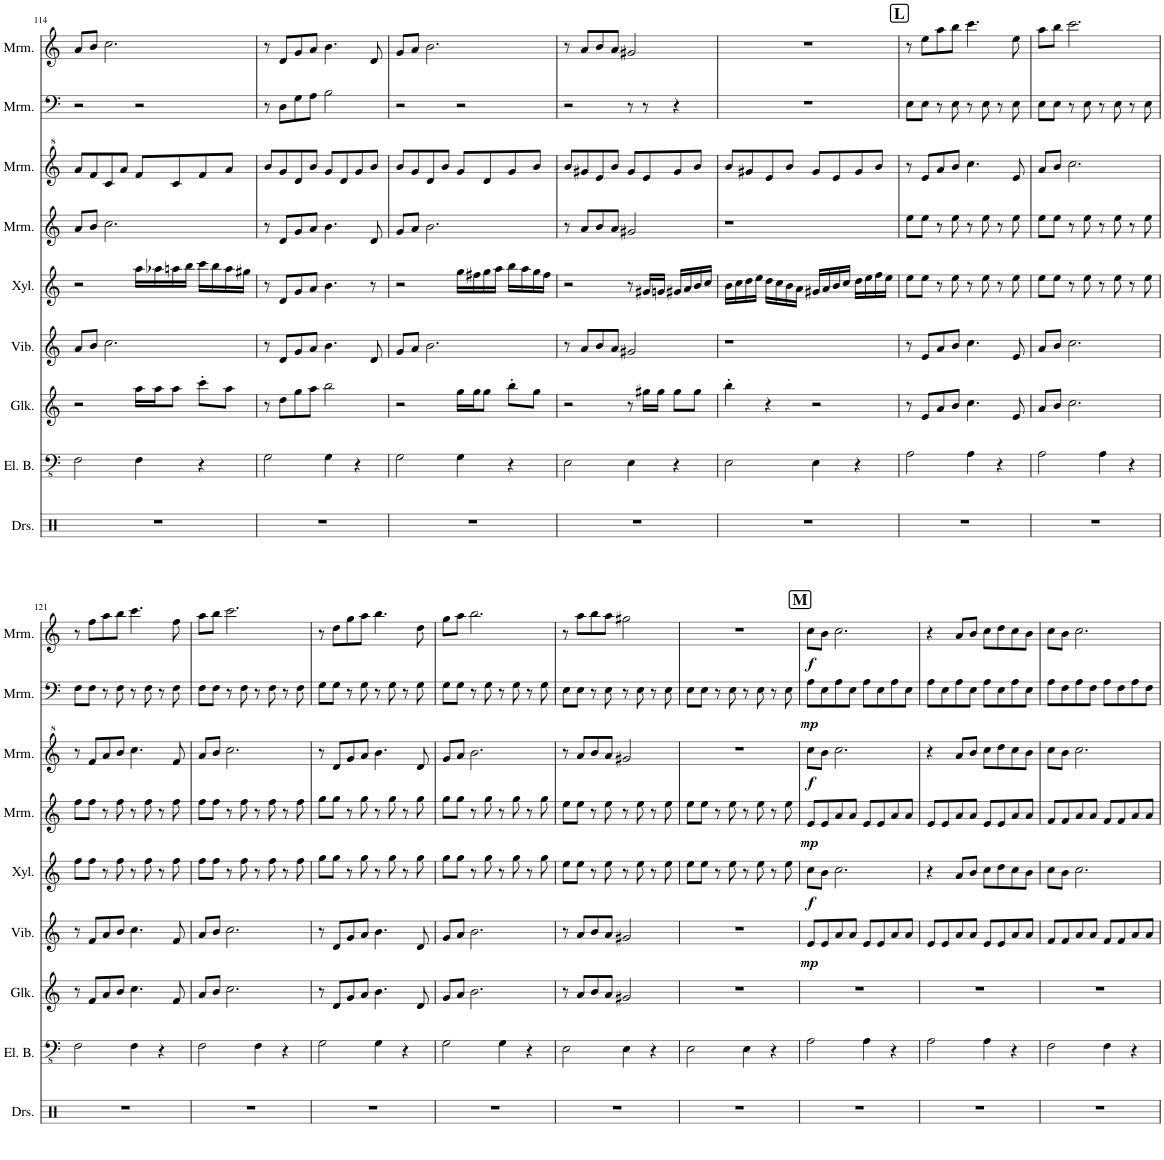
**kern	**kern	**kern	**kern	**dynam	**kern	**dynam	**kern	**dynam	**kern	**dynam	**kern	**dynam	**kern	**dynam
*part9	*part8	*part7	*part6	*part6	*part5	*part5	*part4	*part4	*part3	*part3	*part2	*part2	*part1	*part1
*staff9	*staff8	*staff7	*staff6	*staff6	*staff5	*staff5	*staff4	*staff4	*staff3	*staff3	*staff2	*staff2	*staff1	*staff1
*I"Drumset	*I"Electric Bass	*I"Glockenspiel	*I"Vibraphone	*	*I"Xylophone	*	*I"Marimba	*	*I"Marimba	*	*I"Marimba	*	*I"Marimba	*
*I'Drs.	*I'El. B.	*I'Glk.	*I'Vib.	*	*I'Xyl.	*	*I'Mrm.	*	*I'Mrm.	*	*I'Mrm.	*	*I'Mrm.	*
!!LO:PB:g=z
*clefX	*clefFv4	*clefG2	*clefG2	*	*clefG2	*	*clefG2	*	*clefG^2	*	*clefF4	*	*clefG2	*
*	*	*Trd-14c-24	*	*	*Trd-7c-12	*	*	*	*	*	*	*	*	*
*k[]	*k[]	*k[]	*k[]	*	*k[]	*	*k[]	*	*k[]	*	*k[]	*	*k[]	*
*M4/4	*M4/4	*M4/4	*M4/4	*	*M4/4	*	*M4/4	*	*M4/4	*	*M4/4	*	*M4/4	*
=114	=114	=114	=114	=114	=114	=114	=114	=114	=114	=114	=114	=114	=114	=114
1r	2FF\	2r	8a/L	.	2r	.	8a/L	.	8aa/L	.	2r	.	8a/L	.
.	.	.	8b/J	.	.	.	8b/J	.	8ff/	.	.	.	8b/J	.
.	.	.	2.cc\	.	.	.	2.cc\	.	8cc/	.	.	.	2.cc\	.
.	.	.	.	.	.	.	.	.	8aa/J	.	.	.	.	.
.	4FF\	16aa\LL	.	.	16aa\LL	.	.	.	8ff/L	.	2r	.	.	.
.	.	16aa\J	.	.	16aa-X\	.	.	.	.	.	.	.	.	.
.	.	8aa\J	.	.	16aan\	.	.	.	8cc/	.	.	.	.	.
.	.	.	.	.	16bb\JJ	.	.	.	.	.	.	.	.	.
.	4r	8ccc'\L	.	.	16ccc\LL	.	.	.	8ff/	.	.	.	.	.
.	.	.	.	.	16bb\	.	.	.	.	.	.	.	.	.
.	.	8aa\J	.	.	16aa\	.	.	.	8aa/J	.	.	.	.	.
.	.	.	.	.	16gg#X\JJ	.	.	.	.	.	.	.	.	.
=115	=115	=115	=115	=115	=115	=115	=115	=115	=115	=115	=115	=115	=115	=115
1r	2GG\	8r	8r	.	8r	.	8r	.	8bb/L	.	8r	.	8r	.
.	.	8dd\L	8d/L	.	8d/L	.	8d/L	.	8gg/	.	8D\L	.	8d/L	.
.	.	8gg\	8g/	.	8g/	.	8g/	.	8dd/	.	8G\	.	8g/	.
.	.	8aa\J	8a/J	.	8a/J	.	8a/J	.	8bb/J	.	8A\J	.	8a/J	.
.	4GG\	2bb\	4.b\	.	4.b\	.	4.b\	.	8gg/L	.	2B\	.	4.b\	.
.	.	.	.	.	.	.	.	.	8dd/	.	.	.	.	.
.	4r	.	.	.	.	.	.	.	8gg/	.	.	.	.	.
.	.	.	8d/	.	8r	.	8d/	.	8bb/J	.	.	.	8d/	.
=116	=116	=116	=116	=116	=116	=116	=116	=116	=116	=116	=116	=116	=116	=116
1r	2GG\	2r	8g/L	.	2r	.	8g/L	.	8bb/L	.	2r	.	8g/L	.
.	.	.	8a/J	.	.	.	8a/J	.	8gg/	.	.	.	8a/J	.
.	.	.	2.b\	.	.	.	2.b\	.	8dd/	.	.	.	2.b\	.
.	.	.	.	.	.	.	.	.	8bb/J	.	.	.	.	.
.	4GG\	16gg\LL	.	.	16gg\LL	.	.	.	8gg/L	.	2r	.	.	.
.	.	16gg\J	.	.	16ff#X\	.	.	.	.	.	.	.	.	.
.	.	8gg\J	.	.	16gg\	.	.	.	8dd/	.	.	.	.	.
.	.	.	.	.	16aa\JJ	.	.	.	.	.	.	.	.	.
.	4r	8bb'\L	.	.	16bb\LL	.	.	.	8gg/	.	.	.	.	.
.	.	.	.	.	16aa\	.	.	.	.	.	.	.	.	.
.	.	8gg\J	.	.	16gg\	.	.	.	8bb/J	.	.	.	.	.
.	.	.	.	.	16ff#\JJ	.	.	.	.	.	.	.	.	.
=117	=117	=117	=117	=117	=117	=117	=117	=117	=117	=117	=117	=117	=117	=117
1r	2EE\	2r	8r	.	2r	.	8r	.	8bb/L	.	2r	.	8r	.
.	.	.	8a/L	.	.	.	8a/L	.	8gg#X/	.	.	.	8a/L	.
.	.	.	8b/	.	.	.	8b/	.	8ee/	.	.	.	8b/	.
.	.	.	8a/J	.	.	.	8a/J	.	8bb/J	.	.	.	8a/J	.
.	4EE\	8r	2g#X/	.	8r	.	2g#X/	.	8gg#/L	.	8r	.	2g#X/	.
.	.	16gg#X\LL	.	.	16g#X/LL	.	.	.	8ee/	.	8r	.	.	.
.	.	16gg#\JJ	.	.	16gn/JJ	.	.	.	.	.	.	.	.	.
.	4r	8gg#\L	.	.	16g#X/LL	.	.	.	8gg#/	.	4r	.	.	.
.	.	.	.	.	16a/	.	.	.	.	.	.	.	.	.
.	.	8gg#\J	.	.	16b/	.	.	.	8bb/J	.	.	.	.	.
.	.	.	.	.	16cc/JJ	.	.	.	.	.	.	.	.	.
=118	=118	=118	=118	=118	=118	=118	=118	=118	=118	=118	=118	=118	=118	=118
1r	2EE\	4bb'\	1r	.	16b\LL	.	1r	.	8bb/L	.	1r	.	1r	.
.	.	.	.	.	16cc\	.	.	.	.	.	.	.	.	.
.	.	.	.	.	16dd\	.	.	.	8gg#X/	.	.	.	.	.
.	.	.	.	.	16ee\JJ	.	.	.	.	.	.	.	.	.
.	.	4r	.	.	16dd\LL	.	.	.	8ee/	.	.	.	.	.
.	.	.	.	.	16cc\	.	.	.	.	.	.	.	.	.
.	.	.	.	.	16b\	.	.	.	8bb/J	.	.	.	.	.
.	.	.	.	.	16a\JJ	.	.	.	.	.	.	.	.	.
.	4EE\	2r	.	.	16g#X/LL	.	.	.	8gg#/L	.	.	.	.	.
.	.	.	.	.	16a/	.	.	.	.	.	.	.	.	.
.	.	.	.	.	16b/	.	.	.	8ee/	.	.	.	.	.
.	.	.	.	.	16cc/JJ	.	.	.	.	.	.	.	.	.
.	4r	.	.	.	16dd\LL	.	.	.	8gg#/	.	.	.	.	.
.	.	.	.	.	16ee\	.	.	.	.	.	.	.	.	.
.	.	.	.	.	16ff\	.	.	.	8bb/J	.	.	.	.	.
.	.	.	.	.	16ee\JJ	.	.	.	.	.	.	.	.	.
!!LO:REH:place=s1:a:B:cj:fs=14:t=L
=119	=119	=119	=119	=119	=119	=119	=119	=119	=119	=119	=119	=119	=119	=119
1r	2AA\	8r	8r	.	8ee\L	.	8ee\L	.	8r	.	8E\L	.	8r	.
.	.	8e/L	8e/L	.	8ee\J	.	8ee\J	.	8ee/L	.	8E\J	.	8ee\L	.
.	.	8a/	8a/	.	8r	.	8r	.	8aa/	.	8r	.	8aa\	.
.	.	8b/J	8b/J	.	8ee\	.	8ee\	.	8bb/J	.	8E\	.	8bb\J	.
.	4AA\	4.cc\	4.cc\	.	8r	.	8r	.	4.ccc\	.	8r	.	4.ccc\	.
.	.	.	.	.	8ee\	.	8ee\	.	.	.	8E\	.	.	.
.	4r	.	.	.	8r	.	8r	.	.	.	8r	.	.	.
.	.	8e/	8e/	.	8ee\	.	8ee\	.	8ee/	.	8E\	.	8ee\	.
=120	=120	=120	=120	=120	=120	=120	=120	=120	=120	=120	=120	=120	=120	=120
1r	2AA\	8a/L	8a/L	.	8ee\L	.	8ee\L	.	8aa/L	.	8E\L	.	8aa\L	.
.	.	8b/J	8b/J	.	8ee\J	.	8ee\J	.	8bb/J	.	8E\J	.	8bb\J	.
.	.	2.cc\	2.cc\	.	8r	.	8r	.	2.ccc\	.	8r	.	2.ccc\	.
.	.	.	.	.	8ee\	.	8ee\	.	.	.	8E\	.	.	.
.	4AA\	.	.	.	8r	.	8r	.	.	.	8r	.	.	.
.	.	.	.	.	8ee\	.	8ee\	.	.	.	8E\	.	.	.
.	4r	.	.	.	8r	.	8r	.	.	.	8r	.	.	.
.	.	.	.	.	8ee\	.	8ee\	.	.	.	8E\	.	.	.
!!LO:LB:g=z
=121	=121	=121	=121	=121	=121	=121	=121	=121	=121	=121	=121	=121	=121	=121
1r	2FF\	8r	8r	.	8ff\L	.	8ff\L	.	8r	.	8F\L	.	8r	.
.	.	8f/L	8f/L	.	8ff\J	.	8ff\J	.	8ff/L	.	8F\J	.	8ff\L	.
.	.	8a/	8a/	.	8r	.	8r	.	8aa/	.	8r	.	8aa\	.
.	.	8b/J	8b/J	.	8ff\	.	8ff\	.	8bb/J	.	8F\	.	8bb\J	.
.	4FF\	4.cc\	4.cc\	.	8r	.	8r	.	4.ccc\	.	8r	.	4.ccc\	.
.	.	.	.	.	8ff\	.	8ff\	.	.	.	8F\	.	.	.
.	4r	.	.	.	8r	.	8r	.	.	.	8r	.	.	.
.	.	8f/	8f/	.	8ff\	.	8ff\	.	8ff/	.	8F\	.	8ff\	.
=122	=122	=122	=122	=122	=122	=122	=122	=122	=122	=122	=122	=122	=122	=122
1r	2FF\	8a/L	8a/L	.	8ff\L	.	8ff\L	.	8aa/L	.	8F\L	.	8aa\L	.
.	.	8b/J	8b/J	.	8ff\J	.	8ff\J	.	8bb/J	.	8F\J	.	8bb\J	.
.	.	2.cc\	2.cc\	.	8r	.	8r	.	2.ccc\	.	8r	.	2.ccc\	.
.	.	.	.	.	8ff\	.	8ff\	.	.	.	8F\	.	.	.
.	4FF\	.	.	.	8r	.	8r	.	.	.	8r	.	.	.
.	.	.	.	.	8ff\	.	8ff\	.	.	.	8F\	.	.	.
.	4r	.	.	.	8r	.	8r	.	.	.	8r	.	.	.
.	.	.	.	.	8ff\	.	8ff\	.	.	.	8F\	.	.	.
=123	=123	=123	=123	=123	=123	=123	=123	=123	=123	=123	=123	=123	=123	=123
1r	2GG\	8r	8r	.	8gg\L	.	8gg\L	.	8r	.	8G\L	.	8r	.
.	.	8d/L	8d/L	.	8gg\J	.	8gg\J	.	8dd/L	.	8G\J	.	8dd\L	.
.	.	8g/	8g/	.	8r	.	8r	.	8gg/	.	8r	.	8gg\	.
.	.	8a/J	8a/J	.	8gg\	.	8gg\	.	8aa/J	.	8G\	.	8aa\J	.
.	4GG\	4.b\	4.b\	.	8r	.	8r	.	4.bb\	.	8r	.	4.bb\	.
.	.	.	.	.	8gg\	.	8gg\	.	.	.	8G\	.	.	.
.	4r	.	.	.	8r	.	8r	.	.	.	8r	.	.	.
.	.	8d/	8d/	.	8gg\	.	8gg\	.	8dd/	.	8G\	.	8dd\	.
=124	=124	=124	=124	=124	=124	=124	=124	=124	=124	=124	=124	=124	=124	=124
1r	2GG\	8g/L	8g/L	.	8gg\L	.	8gg\L	.	8gg/L	.	8G\L	.	8gg\L	.
.	.	8a/J	8a/J	.	8gg\J	.	8gg\J	.	8aa/J	.	8G\J	.	8aa\J	.
.	.	2.b\	2.b\	.	8r	.	8r	.	2.bb\	.	8r	.	2.bb\	.
.	.	.	.	.	8gg\	.	8gg\	.	.	.	8G\	.	.	.
.	4GG\	.	.	.	8r	.	8r	.	.	.	8r	.	.	.
.	.	.	.	.	8gg\	.	8gg\	.	.	.	8G\	.	.	.
.	4r	.	.	.	8r	.	8r	.	.	.	8r	.	.	.
.	.	.	.	.	8gg\	.	8gg\	.	.	.	8G\	.	.	.
=125	=125	=125	=125	=125	=125	=125	=125	=125	=125	=125	=125	=125	=125	=125
1r	2EE\	8r	8r	.	8ee\L	.	8ee\L	.	8r	.	8E\L	.	8r	.
.	.	8a/L	8a/L	.	8ee\J	.	8ee\J	.	8aa/L	.	8E\J	.	8aa\L	.
.	.	8b/	8b/	.	8r	.	8r	.	8bb/	.	8r	.	8bb\	.
.	.	8a/J	8a/J	.	8ee\	.	8ee\	.	8aa/J	.	8E\	.	8aa\J	.
.	4EE\	2g#X/	2g#X/	.	8r	.	8r	.	2gg#X/	.	8r	.	2gg#X\	.
.	.	.	.	.	8ee\	.	8ee\	.	.	.	8E\	.	.	.
.	4r	.	.	.	8r	.	8r	.	.	.	8r	.	.	.
.	.	.	.	.	8ee\	.	8ee\	.	.	.	8E\	.	.	.
=126	=126	=126	=126	=126	=126	=126	=126	=126	=126	=126	=126	=126	=126	=126
1r	2EE\	1r	1r	.	8ee\L	.	8ee\L	.	1r	.	8E\L	.	1r	.
.	.	.	.	.	8ee\J	.	8ee\J	.	.	.	8E\J	.	.	.
.	.	.	.	.	8r	.	8r	.	.	.	8r	.	.	.
.	.	.	.	.	8ee\	.	8ee\	.	.	.	8E\	.	.	.
.	4EE\	.	.	.	8r	.	8r	.	.	.	8r	.	.	.
.	.	.	.	.	8ee\	.	8ee\	.	.	.	8E\	.	.	.
.	4r	.	.	.	8r	.	8r	.	.	.	8r	.	.	.
.	.	.	.	.	8ee\	.	8ee\	.	.	.	8E\	.	.	.
!!LO:REH:place=s1:a:B:cj:fs=14:t=M
=127	=127	=127	=127	=127	=127	=127	=127	=127	=127	=127	=127	=127	=127	=127
!	!	!	!	!LO:DY:b	!	!LO:DY:b	!	!LO:DY:b	!	!LO:DY:b	!	!LO:DY:b	!	!LO:DY:b
1r	2AA\	1r	8e/L	mp	8cc\L	f	8e/L	mp	8ccc\L	f	8A\L	mp	8cc\L	f
.	.	.	8e/	.	8b\J	.	8e/	.	8bb\J	.	8E\	.	8b\J	.
.	.	.	8a/	.	2.cc\	.	8a/	.	2.ccc\	.	8A\	.	2.cc\	.
.	.	.	8a/J	.	.	.	8a/J	.	.	.	8E\J	.	.	.
.	4AA\	.	8e/L	.	.	.	8e/L	.	.	.	8A\L	.	.	.
.	.	.	8e/	.	.	.	8e/	.	.	.	8E\	.	.	.
.	4r	.	8a/	.	.	.	8a/	.	.	.	8A\	.	.	.
.	.	.	8a/J	.	.	.	8a/J	.	.	.	8E\J	.	.	.
=128	=128	=128	=128	=128	=128	=128	=128	=128	=128	=128	=128	=128	=128	=128
1r	2AA\	1r	8e/L	.	4r	.	8e/L	.	4r	.	8A\L	.	4r	.
.	.	.	8e/	.	.	.	8e/	.	.	.	8E\	.	.	.
.	.	.	8a/	.	8a/L	.	8a/	.	8aa/L	.	8A\	.	8a/L	.
.	.	.	8a/J	.	8b/J	.	8a/J	.	8bb/J	.	8E\J	.	8b/J	.
.	4AA\	.	8e/L	.	8cc\L	.	8e/L	.	8ccc\L	.	8A\L	.	8cc\L	.
.	.	.	8e/	.	8dd\	.	8e/	.	8ddd\	.	8E\	.	8dd\	.
.	4r	.	8a/	.	8cc\	.	8a/	.	8ccc\	.	8A\	.	8cc\	.
.	.	.	8a/J	.	8b\J	.	8a/J	.	8bb\J	.	8E\J	.	8b\J	.
=129	=129	=129	=129	=129	=129	=129	=129	=129	=129	=129	=129	=129	=129	=129
1r	2FF\	1r	8f/L	.	8cc\L	.	8f/L	.	8ccc\L	.	8A\L	.	8cc\L	.
.	.	.	8f/	.	8b\J	.	8f/	.	8bb\J	.	8F\	.	8b\J	.
.	.	.	8a/	.	2.cc\	.	8a/	.	2.ccc\	.	8A\	.	2.cc\	.
.	.	.	8a/J	.	.	.	8a/J	.	.	.	8F\J	.	.	.
.	4FF\	.	8f/L	.	.	.	8f/L	.	.	.	8A\L	.	.	.
.	.	.	8f/	.	.	.	8f/	.	.	.	8F\	.	.	.
.	4r	.	8a/	.	.	.	8a/	.	.	.	8A\	.	.	.
.	.	.	8a/J	.	.	.	8a/J	.	.	.	8F\J	.	.	.
=	=	=	=	=	=	=	=	=	=	=	=	=	=	=
*-	*-	*-	*-	*-	*-	*-	*-	*-	*-	*-	*-	*-	*-	*-
